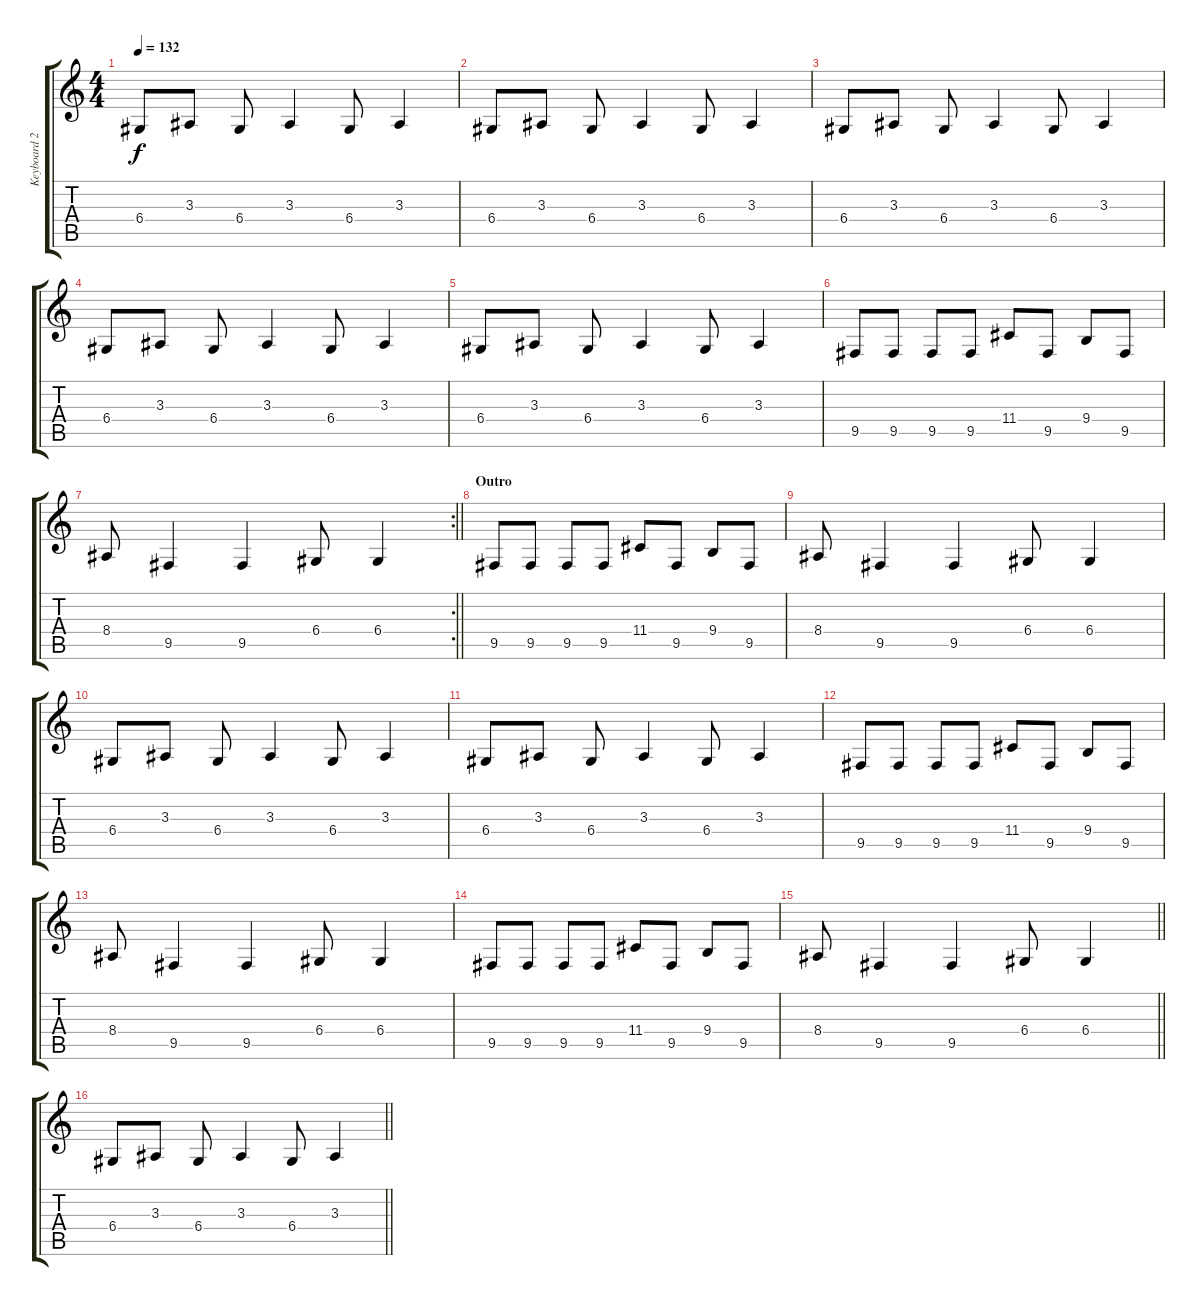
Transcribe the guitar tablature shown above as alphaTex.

\track ("Keyboard 2" "Keyboard 2") {instrument electricpiano1}
\staff {score tabs}
\tuning (E4 B3 G3 D3 A2 E2) {hide}
\ts (4 4)
\tempo 132
\clef g2
\ks c
6.4.8{dy f} 3.3.8 6.4.8 3.3.4 6.4.8 3.3.4 |
6.4.8 3.3.8 6.4.8 3.3.4 6.4.8 3.3.4 |
6.4.8 3.3.8 6.4.8 3.3.4 6.4.8 3.3.4 |
6.4.8 3.3.8 6.4.8 3.3.4 6.4.8 3.3.4 |
6.4.8 3.3.8 6.4.8 3.3.4 6.4.8 3.3.4 |
9.5.8 9.5.8 9.5.8 9.5.8 11.4.8 9.5.8 9.4.8 9.5.8 |
\rc 2
\barLineRight lightlight
8.4.8 9.5.4 9.5.4 6.4.8 6.4.4 |
\section ("" "Outro")
9.5.8 9.5.8 9.5.8 9.5.8 11.4.8 9.5.8 9.4.8 9.5.8 |
8.4.8 9.5.4 9.5.4 6.4.8 6.4.4 |
6.4.8 3.3.8 6.4.8 3.3.4 6.4.8 3.3.4 |
6.4.8 3.3.8 6.4.8 3.3.4 6.4.8 3.3.4 |
9.5.8 9.5.8 9.5.8 9.5.8 11.4.8 9.5.8 9.4.8 9.5.8 |
8.4.8 9.5.4 9.5.4 6.4.8 6.4.4 |
9.5.8 9.5.8 9.5.8 9.5.8 11.4.8 9.5.8 9.4.8 9.5.8 |
\barLineRight lightlight
8.4.8 9.5.4 9.5.4 6.4.8 6.4.4 |
\barLineRight lightlight
6.4.8 3.3.8 6.4.8 3.3.4 6.4.8 3.3.4
